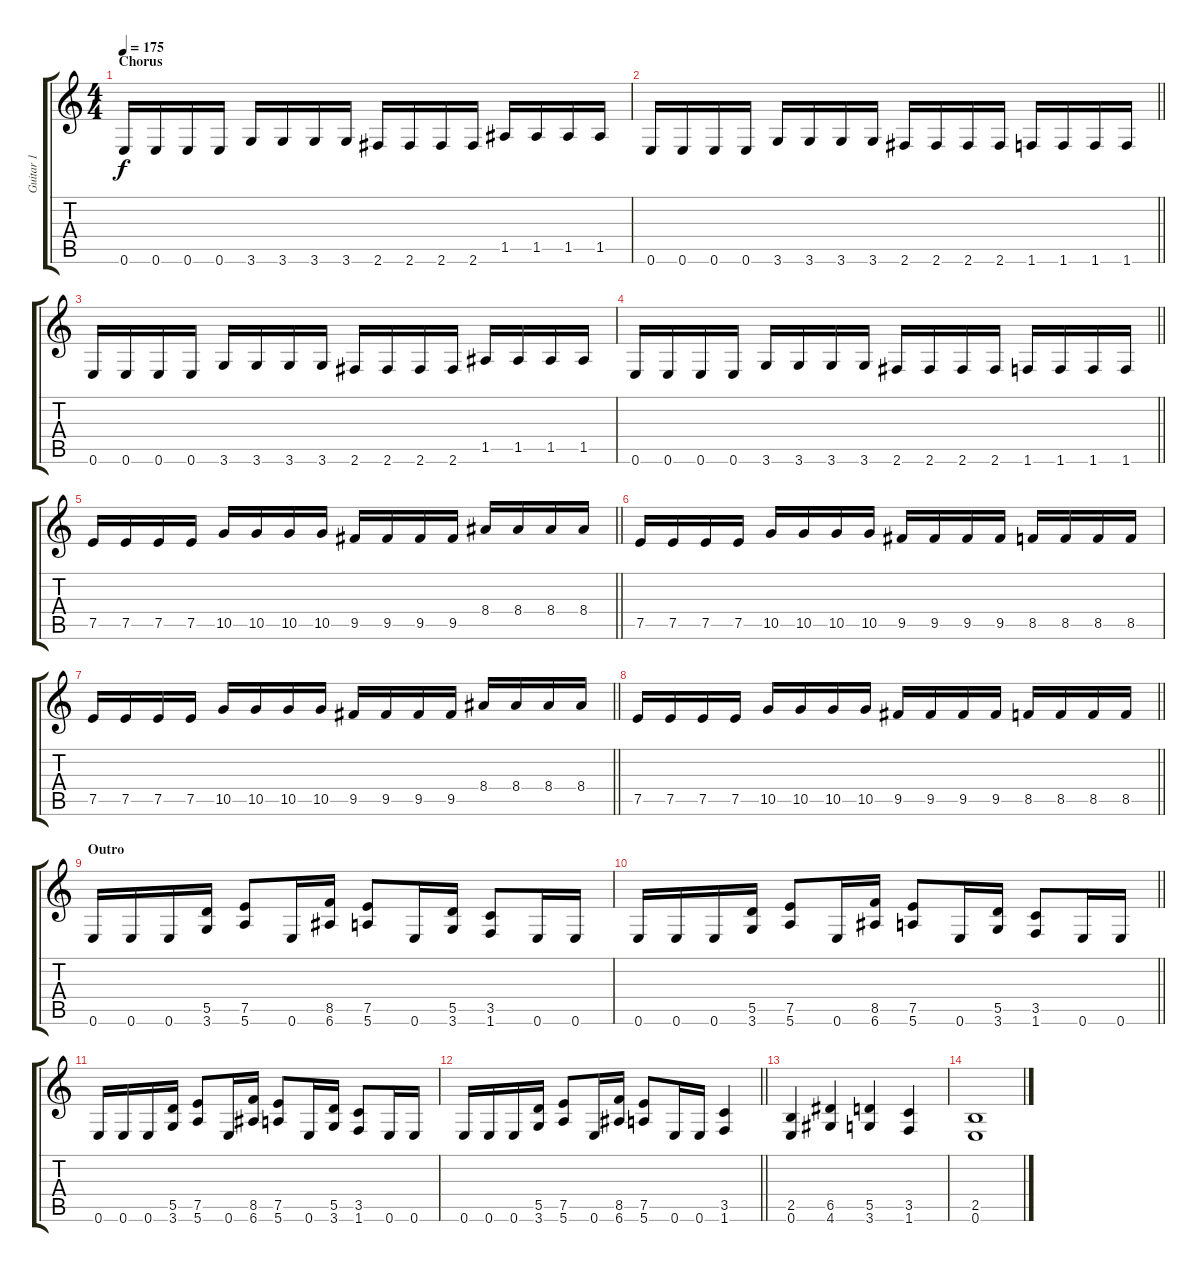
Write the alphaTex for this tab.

\track ("Guitar 1" "Guitar 1") {instrument distortionguitar}
\staff {score tabs}
\tuning (E4 B3 G3 D3 A2 E2) {hide}
\ts (4 4)
\section ("" "Chorus")
\tempo 175
\clef g2
\ks c
0.6.16{dy f} 0.6.16 0.6.16 0.6.16 3.6.16 3.6.16 3.6.16 3.6.16 2.6.16 2.6.16 2.6.16 2.6.16 1.5.16 1.5.16 1.5.16 1.5.16 |
\barLineRight lightlight
0.6.16 0.6.16 0.6.16 0.6.16 3.6.16 3.6.16 3.6.16 3.6.16 2.6.16 2.6.16 2.6.16 2.6.16 1.6.16 1.6.16 1.6.16 1.6.16 |
0.6.16 0.6.16 0.6.16 0.6.16 3.6.16 3.6.16 3.6.16 3.6.16 2.6.16 2.6.16 2.6.16 2.6.16 1.5.16 1.5.16 1.5.16 1.5.16 |
\barLineRight lightlight
0.6.16 0.6.16 0.6.16 0.6.16 3.6.16 3.6.16 3.6.16 3.6.16 2.6.16 2.6.16 2.6.16 2.6.16 1.6.16 1.6.16 1.6.16 1.6.16 |
\barLineRight lightlight
7.5.16 7.5.16 7.5.16 7.5.16 10.5.16 10.5.16 10.5.16 10.5.16 9.5.16 9.5.16 9.5.16 9.5.16 8.4.16 8.4.16 8.4.16 8.4.16 |
7.5.16 7.5.16 7.5.16 7.5.16 10.5.16 10.5.16 10.5.16 10.5.16 9.5.16 9.5.16 9.5.16 9.5.16 8.5.16 8.5.16 8.5.16 8.5.16 |
\barLineRight lightlight
7.5.16 7.5.16 7.5.16 7.5.16 10.5.16 10.5.16 10.5.16 10.5.16 9.5.16 9.5.16 9.5.16 9.5.16 8.4.16 8.4.16 8.4.16 8.4.16 |
\barLineRight lightlight
7.5.16 7.5.16 7.5.16 7.5.16 10.5.16 10.5.16 10.5.16 10.5.16 9.5.16 9.5.16 9.5.16 9.5.16 8.5.16 8.5.16 8.5.16 8.5.16 |
\section ("" "Outro")
0.6.16 0.6.16 0.6.16 (5.5 3.6).16 (7.5 5.6).8 0.6.16 (8.5 6.6).16 (7.5 5.6).8 0.6.16 (5.5 3.6).16 (3.5 1.6).8 0.6.16 0.6.16 |
\barLineRight lightlight
0.6.16 0.6.16 0.6.16 (5.5 3.6).16 (7.5 5.6).8 0.6.16 (8.5 6.6).16 (7.5 5.6).8 0.6.16 (5.5 3.6).16 (3.5 1.6).8 0.6.16 0.6.16 |
0.6.16 0.6.16 0.6.16 (5.5 3.6).16 (7.5 5.6).8 0.6.16 (8.5 6.6).16 (7.5 5.6).8 0.6.16 (5.5 3.6).16 (3.5 1.6).8 0.6.16 0.6.16 |
\barLineRight lightlight
0.6.16 0.6.16 0.6.16 (5.5 3.6).16 (7.5 5.6).8 0.6.16 (8.5 6.6).16 (7.5 5.6).8 0.6.16 0.6.16 (3.5 1.6).4 |
(2.5 0.6).4 (6.5 4.6).4 (5.5 3.6).4 (3.5 1.6).4 |
(2.5 0.6).1
